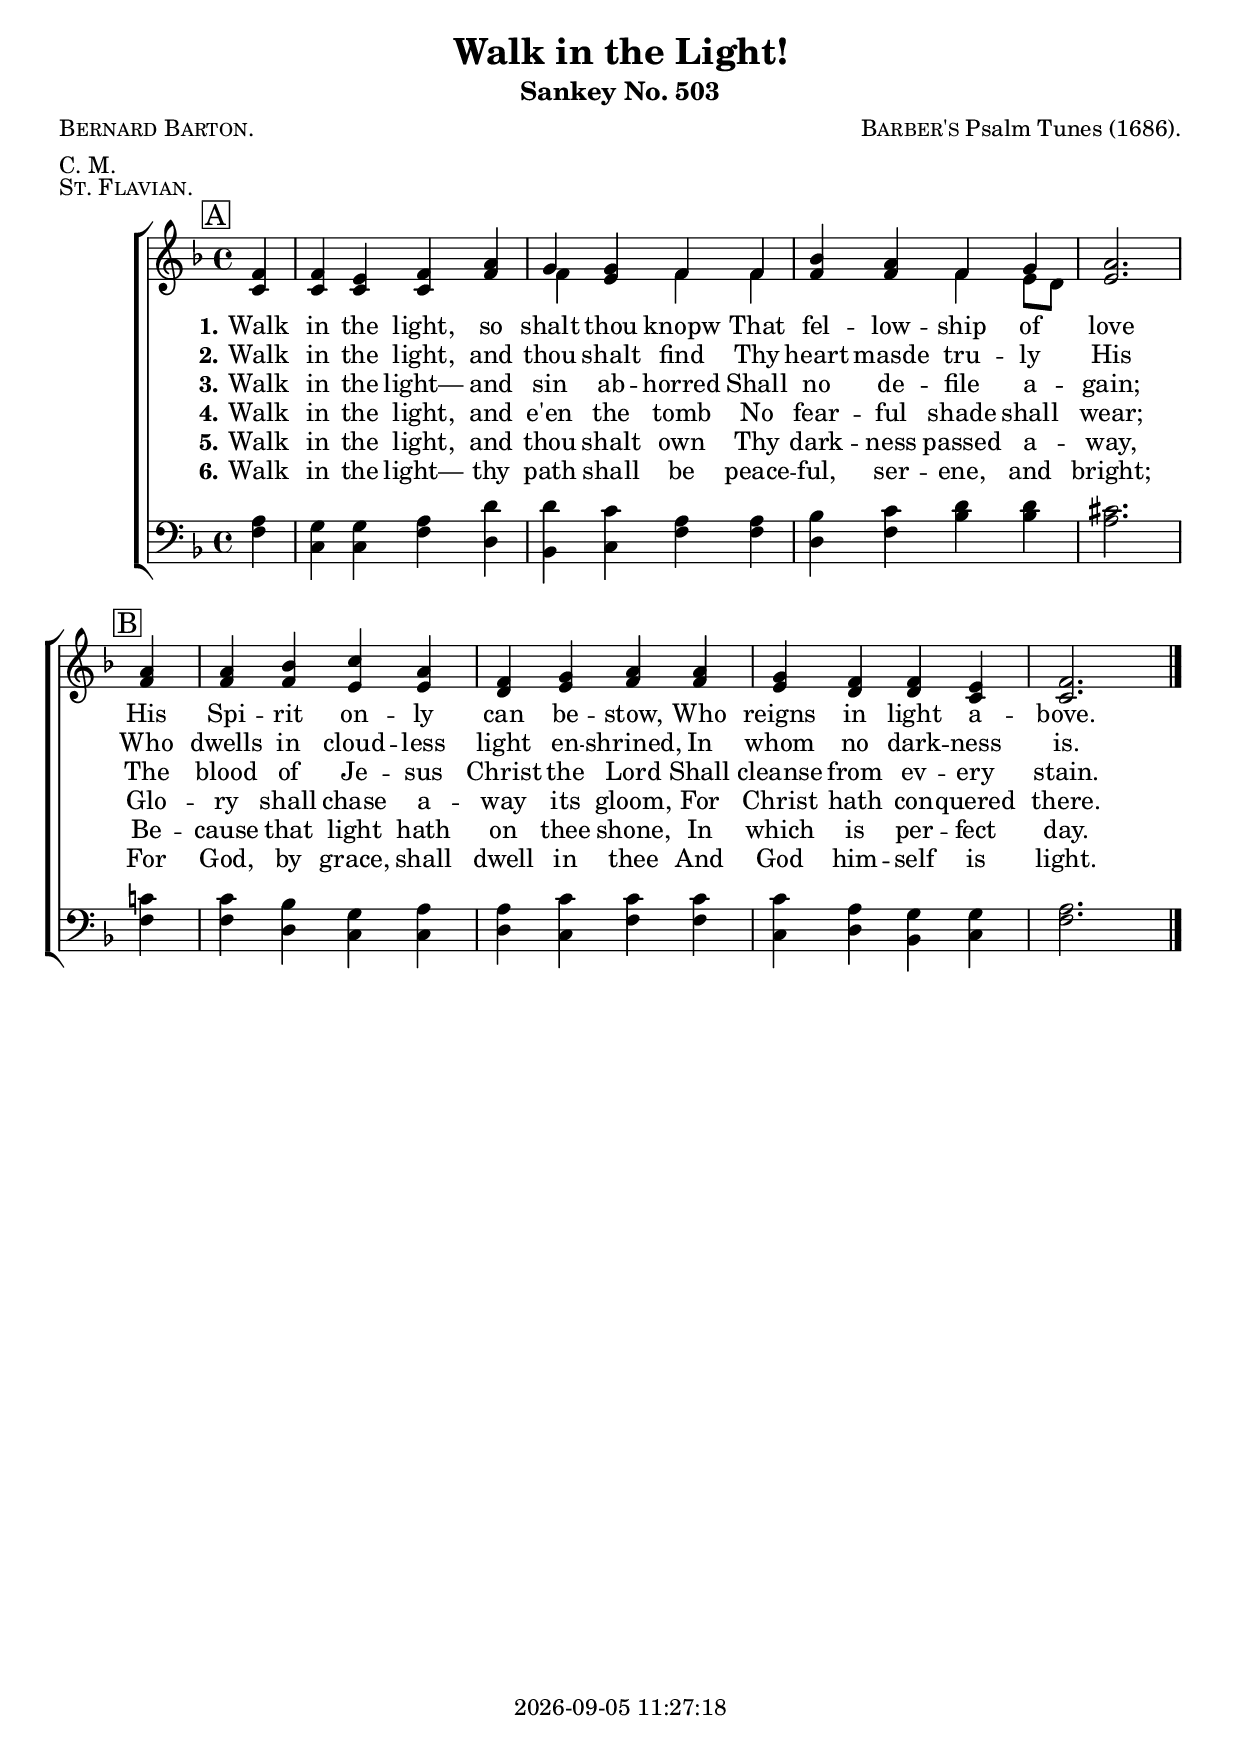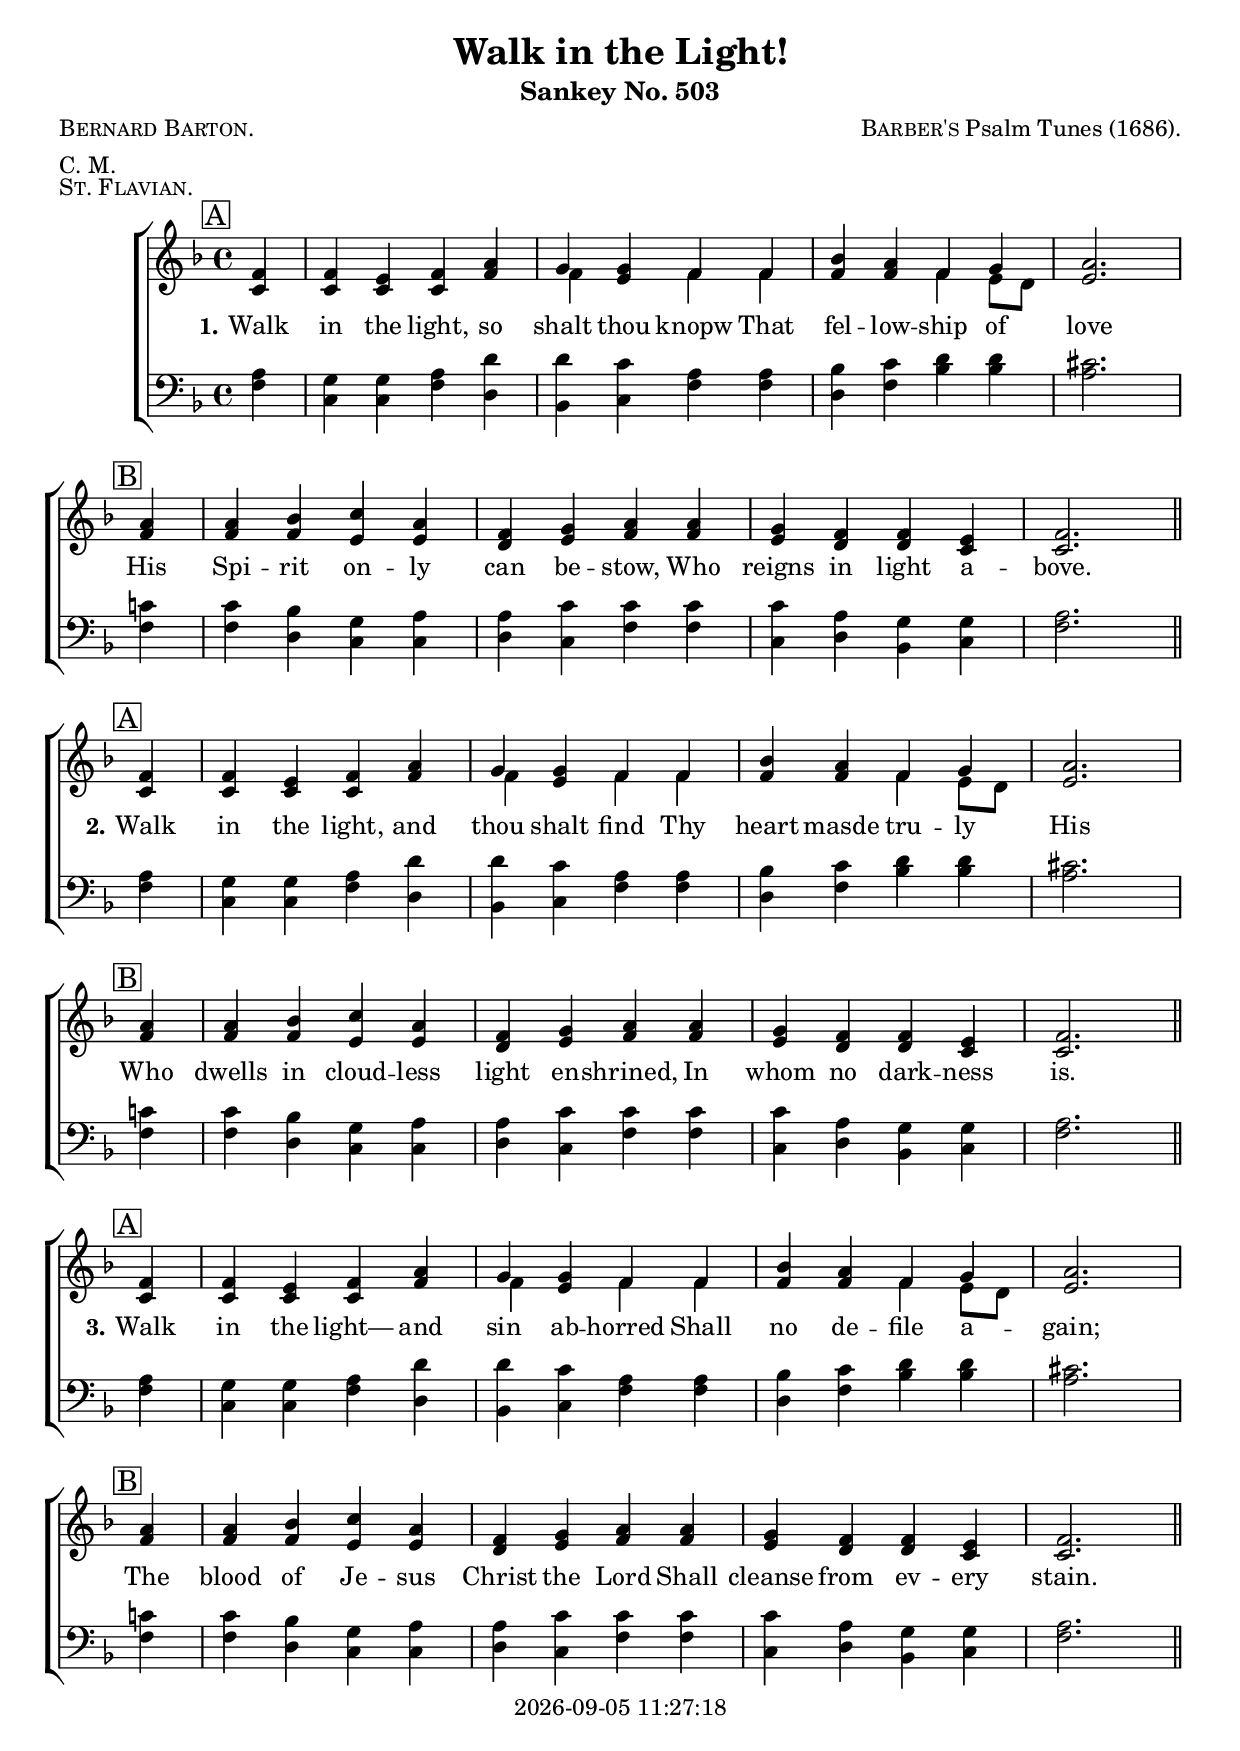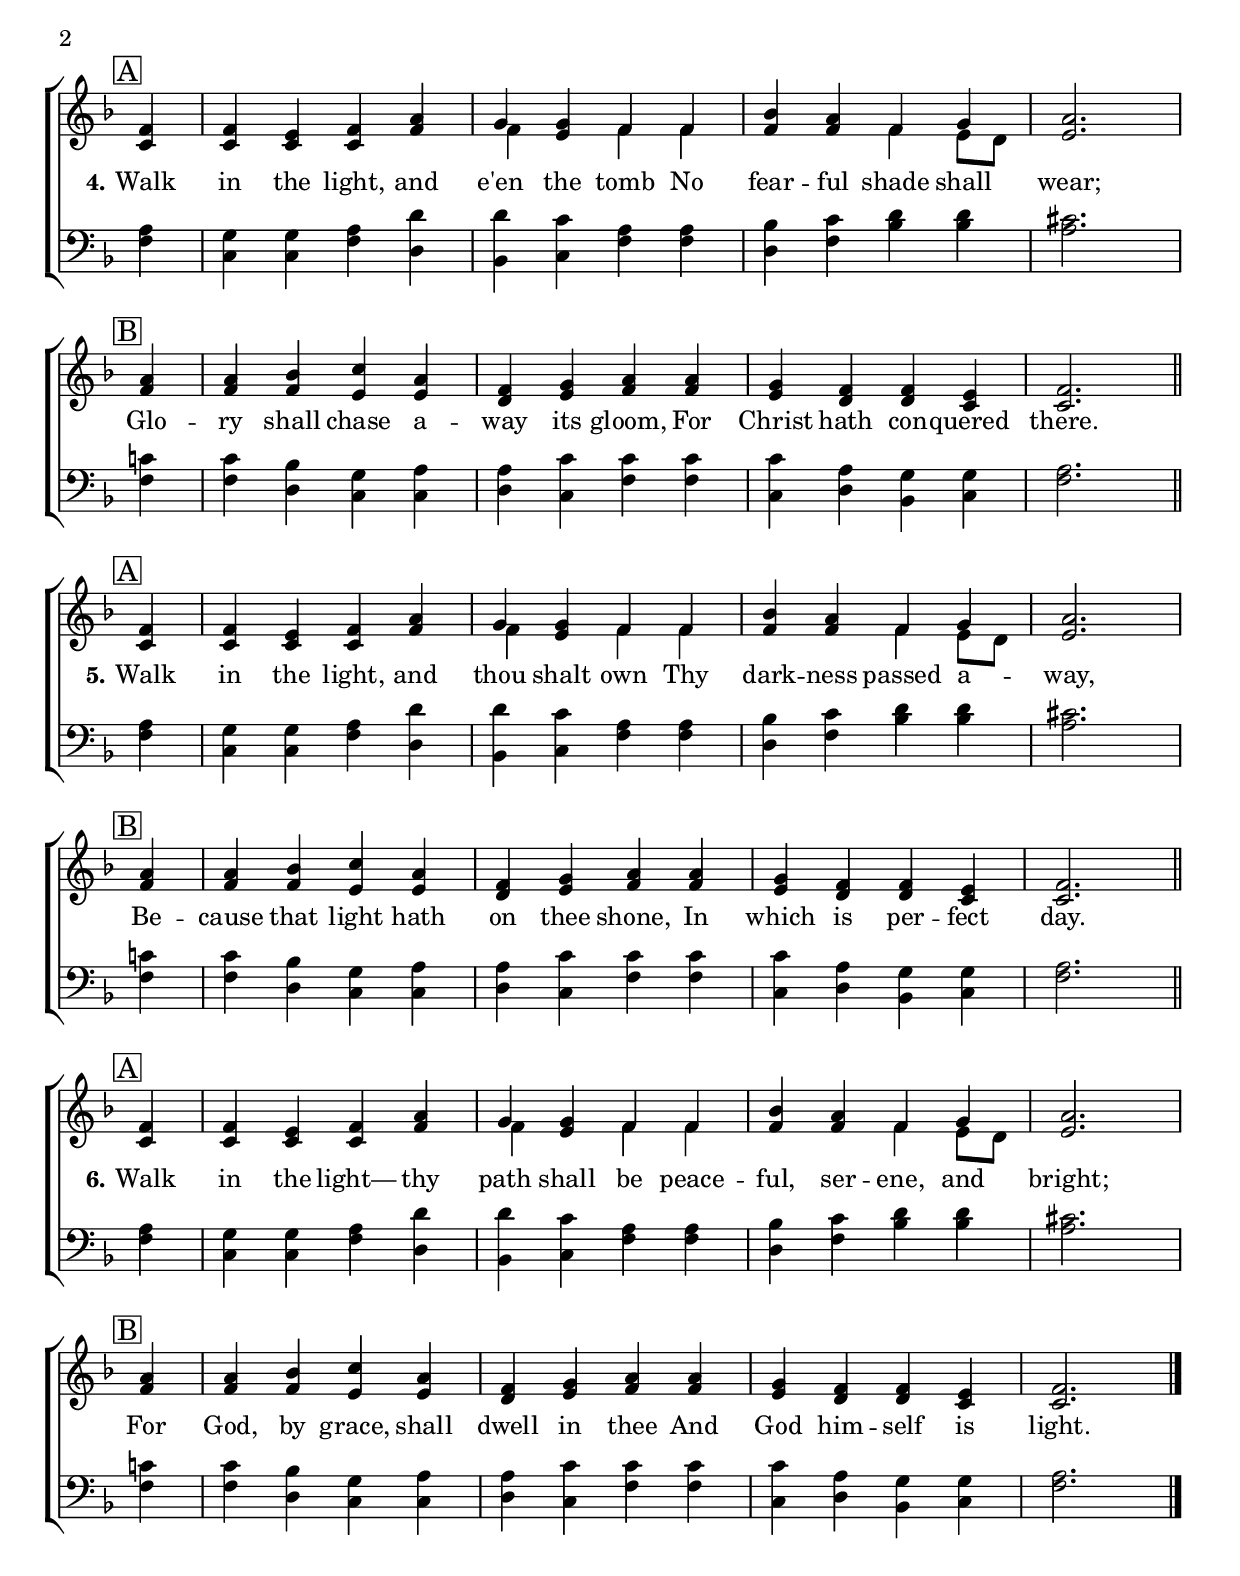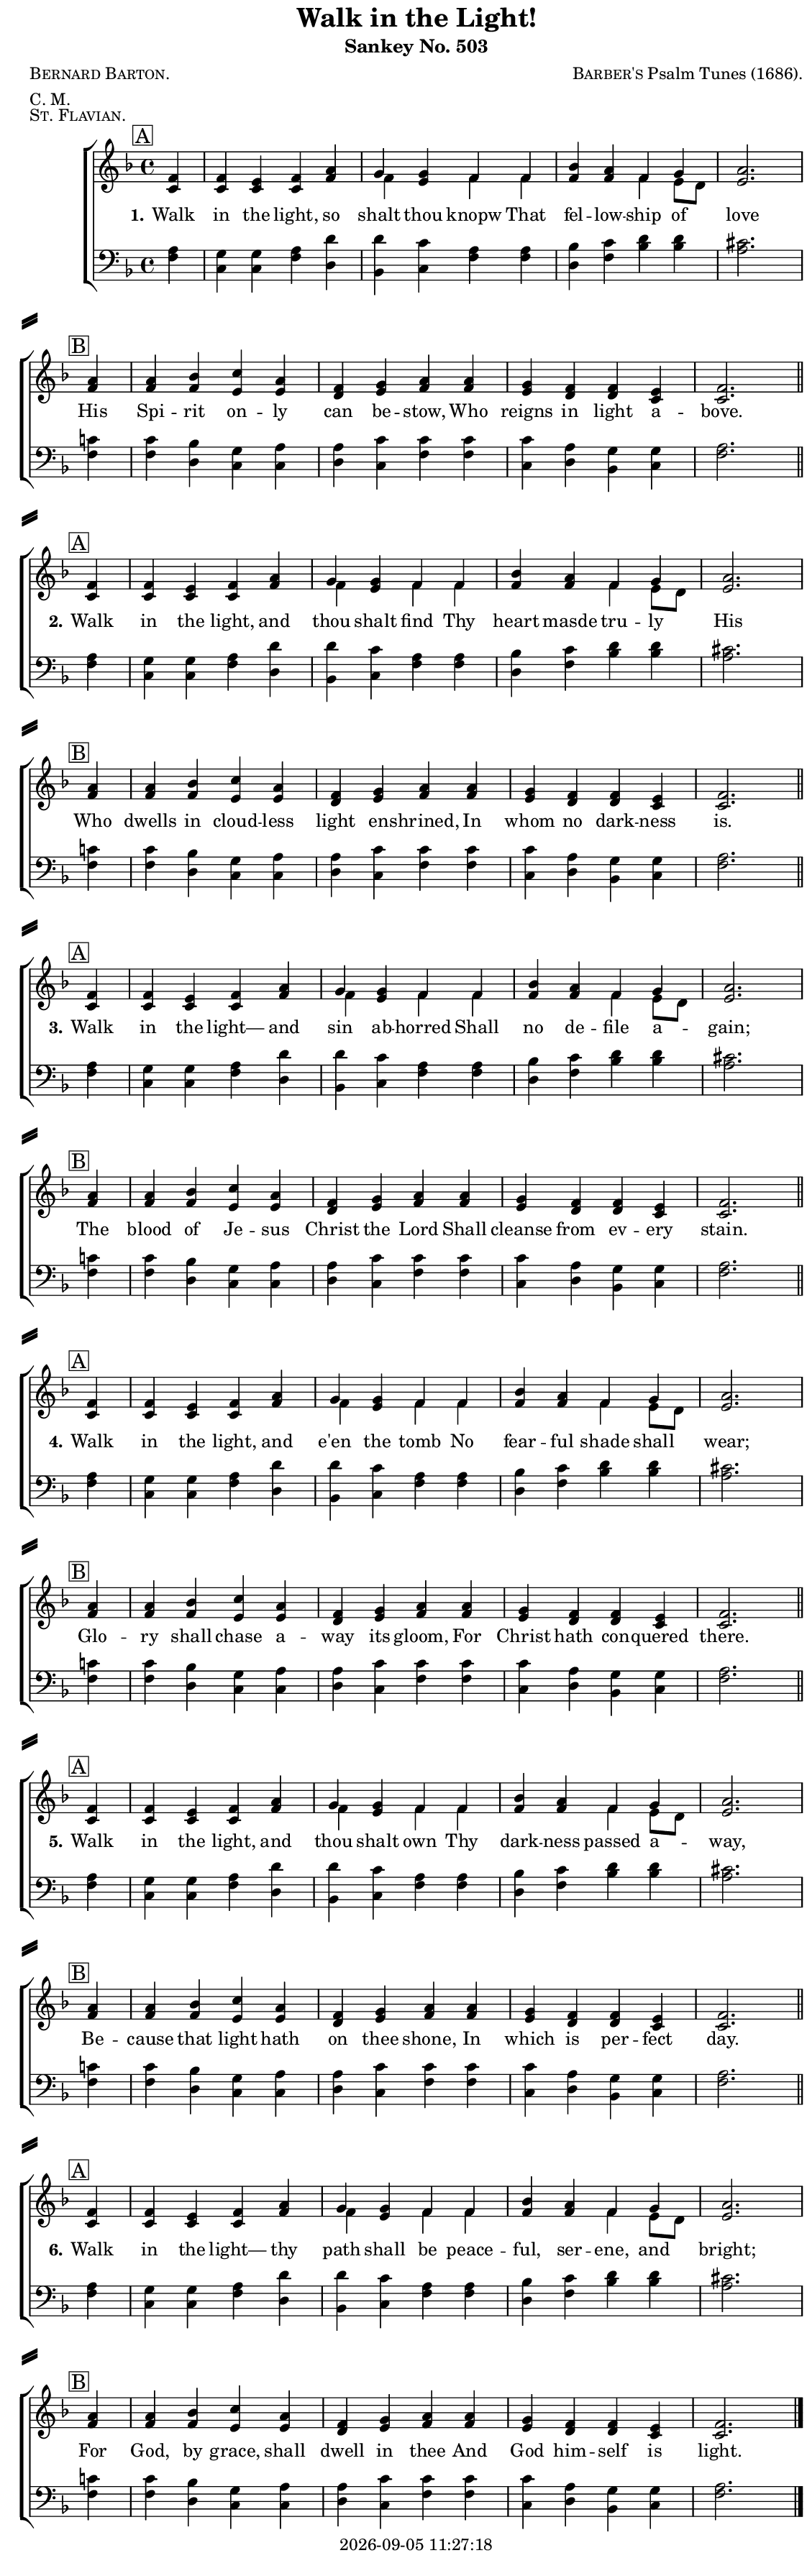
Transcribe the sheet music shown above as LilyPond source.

\version "2.22.1"

\include "articulate.ly"

today = #(strftime "%Y-%m-%d %H:%M:%S" (localtime (current-time)))

\header {
% centered at top
%  dedication  = "dedication"
  title       = "Walk in the Light!"
  subtitle    = "Sankey No. 503"
%  subsubtitle = "C. C. No. 159"
%  instrument  = "instrument"
  
% arrangement of following lines:
%
%  poet    composer
%  meter   arranger
%  piece       opus

  composer    = \markup{\smallCaps "Barber's" "Psalm Tunes (1686)."}
%  arranger    = "arranger"
%  opus        = "opus"

  poet        = \markup\smallCaps "Bernard Barton."
  meter       = \markup\smallCaps "C. M."
  piece       = \markup\smallCaps "St. Flavian."

% centered at bottom
% tagline     = "tagline" % default lilypond version
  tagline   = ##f
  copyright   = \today
}

% #(set-global-staff-size 16)

global = {
  \key f \major
  \time 4/4
  \partial 4
}

RehearsalTrack = {
% \set Score.currentBarNumber = #5
  \mark \markup { \box "A" } s4 s1*3 s2.
  \mark \markup { \box "B" } s4 s1*3 s2.
}

TempoTrack = {
  \set Score.tempoHideNote = ##t
  \tempo 4=120
}

nl = { \bar "||" \break }

soprano = \relative {
  \autoBeamOff
  f'4 | f e f a | g g f f | bes a f g | a2. \bar "|" \break 4 |
  a4 bes c a | f g a a | g f f e | f2.
}

alto = \relative {
  \autoBeamOff
  c'4 | 4 4 4 f | f e f f | f f f e8[d] | e2. f4 |
  f4 4 e e | d e f f | e d d c | c2.
}

tenor = \relative {
  \autoBeamOff
  a4 | g g a d | d c a a | bes c d d | cis2. c4 |
  c4 bes g a | a c c c | c a g g | a2.
}

bass = \relative {
  \autoBeamOff
  f4 | c c f d | bes c f f | d f bes bes | a2. f4 |
  f4 d c c | d c f f | c d bes c | f2.
}

nom  = {   \set ignoreMelismata = ##t }
yesm = { \unset ignoreMelismata       }

chorus = \lyricmode {
}

chorusMen = \lyricmode {
}

verses = 6

wordsOne = \lyricmode {
  \set stanza = "1."
  Walk in the light, so shalt thou knopw
  That fel -- low -- ship of love
  His Spi -- rit on -- ly can be -- stow,
  Who reigns in light a -- bove.
}
  
wordsTwo = \lyricmode {
  \set stanza = "2."
  Walk in the light, and thou shalt find
  Thy heart masde tru -- ly His
  Who dwells in cloud -- less light en -- shrined,
  In whom no dark -- ness is.
}
  
wordsThree = \lyricmode {
  \set stanza = "3."
  Walk in the light— and sin ab -- horred
  Shall no de -- file a -- gain;
  The blood of Je -- sus Christ the Lord
  Shall cleanse from ev -- ery stain.
}
  
wordsFour = \lyricmode {
  \set stanza = "4."
  Walk in the light, and e'en the tomb
  No fear -- ful shade shall wear;
  Glo -- ry shall chase a -- way its gloom,
  For Christ hath con -- quered there.
}
  
wordsFive = \lyricmode {
  \set stanza = "5."
  Walk in the light, and thou shalt own
  Thy dark -- ness passed a -- way,
  Be -- cause that light hath on thee shone,
  In which is per -- fect day.
}
  
wordsSix = \lyricmode {
  \set stanza = "6."
  Walk in the light— thy path shall be
  peace -- ful, ser -- ene, and bright;
  For God, by grace, shall dwell in thee
  And God him -- self is light.
}
  
wordsMidi = \lyricmode {
  \set stanza = "1."
  "Walk " "in " "the " "light, " "so " "shalt " "thou " "knopw "
  "\nThat " fel low "ship " "of " "love "
  "\nHis " Spi "rit " on "ly " "can " be "stow, "
  "\nWho " "reigns " "in " "light " a "bove.\n"

  \set stanza = "2."
  "\nWalk " "in " "the " "light, " "and " "thou " "shalt " "find "
  "\nThy " "heart " "masde " tru "ly " "His "
  "\nWho " "dwells " "in " cloud "less " "light " en "shrined, "
  "\nIn " "whom " "no " dark "ness " "is.\n"

  \set stanza = "3."
  "\nWalk " "in " "the " "light—" "and " "sin " ab "horred "
  "\nShall " "no " de "file " a "gain; "
  "\nThe " "blood " "of " Je "sus " "Christ " "the " "Lord "
  "\nShall " "cleanse " "from " ev "ery " "stain.\n"

  \set stanza = "4."
  "\nWalk " "in " "the " "light, " "and " "e'en " "the " "tomb "
  "\nNo " fear "ful " "shade " "shall " "wear; "
  "\nGlo" "ry " "shall " "chase " a "way " "its " "gloom, "
  "\nFor " "Christ " "hath " con "quered " "there.\n"

  \set stanza = "5."
  "\nWalk " "in " "the " "light, " "and " "thou " "shalt " "own "
  "\nThy " dark "ness " "passed " a "way, "
  "\nBe" "cause " "that " "light " "hath " "on " "thee " "shone, "
  "\nIn " "which " "is " per "fect " "day.\n"

  \set stanza = "6."
  "\nWalk " "in " "the " "light—" "thy " "path " "shall " "be "
  "\npeace" "ful, " ser "ene, " "and " "bright; "
  "\nFor " "God, " "by " "grace, " "shall " "dwell " "in " "thee "
  "\nAnd " "God " him "self " "is " "light."
}

wordsMidiMen = \lyricmode {
}

\book {
  \bookOutputSuffix "midi"
  \score {
%    \articulate
        \new ChoirStaff <<
                                % Soprano staff
          \new Staff = soprano
          <<
            \new Voice { \repeat unfold \verses \TempoTrack     }
            \new Voice { \global \repeat unfold \verses \soprano \bar "|." }
            \addlyrics \wordsMidi
          >>
                                % Alto staff
          \new Staff = alto
          <<
            \new Voice { \global \repeat unfold \verses { \alto \nl } \bar "|." }
          >>
                                % Tenor staff
          \new Staff = tenor
          <<
            \clef "treble_8"
            \new Voice { \global \repeat unfold \verses \tenor }
            \addlyrics \wordsMidiMen
          >>
                                % Bass staff
          \new Staff = bass
          <<
            \clef "bass"
            \new Voice { \global \repeat unfold \verses \bass }
          >>
        >>
    \midi {}
  }
}

\book {
  \bookOutputSuffix "repeat"
  \score {
        \new ChoirStaff <<
                                  % Joint soprano/alto staff
          \new Staff = women \with { printPartCombineTexts = ##f }
          <<
            \new Voice \RehearsalTrack
            \new Voice \TempoTrack
            \new NullVoice = "aligner" \soprano
            \new Voice \partCombine #'(2 . 88) { \global \soprano \bar "|." } { \global \alto }
            \new Lyrics \lyricsto "aligner" { \wordsOne \chorus }
            \new Lyrics \lyricsto "aligner"   \wordsTwo
            \new Lyrics \lyricsto "aligner"   \wordsThree
            \new Lyrics \lyricsto "aligner"   \wordsFour
            \new Lyrics \lyricsto "aligner"   \wordsFive
            \new Lyrics \lyricsto "aligner"   \wordsSix
          >>
                                  % Joint tenor/bass staff
          \new Staff = men \with { printPartCombineTexts = ##f }
          <<
            \clef "bass"
            \new Voice \partCombine #'(2 . 88) { \global \tenor } { \global \bass }
            \new NullVoice = alignerT { \tenor }
          >>
          \new Lyrics \with {alignAboveContext = men} \lyricsto alignerT \chorusMen
        >>
    \layout {
      indent = 1.5\cm
      \pointAndClickOff
      \context {
        \Staff \RemoveAllEmptyStaves
      }
    }
  }
}

singlescore = {
        \new ChoirStaff <<
                                  % Joint soprano/alto staff
          \new Staff = women \with { printPartCombineTexts = ##f }
          <<
            \new Voice { \repeat unfold \verses \RehearsalTrack }
            \new Voice { \repeat unfold \verses \TempoTrack }
            \new NullVoice = "aligner" { \repeat unfold \verses \soprano }
            \new Voice \partCombine #'(2 . 88) { \global \repeat unfold \verses \soprano \bar "|." }
                                    { \global \repeat unfold \verses { \alto \nl } \bar "|." }
            \new Lyrics \lyricsto "aligner" { \wordsOne   \chorus
                                              \wordsTwo   \chorus
                                              \wordsThree \chorus
                                              \wordsFour  \chorus
                                              \wordsFive  \chorus
                                              \wordsSix   \chorus
                                            }
          >>
                                  % Joint tenor/bass staff
          \new Staff = men \with { printPartCombineTexts = ##f }
          <<
            \clef "bass"
            \new Voice \partCombine #'(2 . 88) { \global \repeat unfold \verses \tenor }
                                    { \global \repeat unfold \verses \bass }
            \new NullVoice = alignerT { \repeat unfold \verses \tenor }
          >>
          \new Lyrics \with {alignAboveContext = men} \lyricsto alignerT { \repeat unfold \verses \chorusMen }
        >>
}

\book {
  \bookOutputSuffix "single"
  \score {
    \singlescore
    \layout {
      indent = 1.5\cm
      \pointAndClickOff
      \context {
        \Staff \RemoveAllEmptyStaves
      }
    }
  }
}

\book {
  \bookOutputSuffix "singlepage"
  \paper {
    top-margin = 0
    left-margin = 7
    right-margin = 1
    paper-width = 190\mm
    page-breaking = #ly:one-page-breaking
    system-system-spacing.basic-distance = #15
    system-separator-markup = \slashSeparator
  }
  \score {
    \singlescore
    \layout {
      indent = 1.5\cm
      \pointAndClickOff
      \context {
        \Staff \RemoveAllEmptyStaves
      }
    }
  }
}
